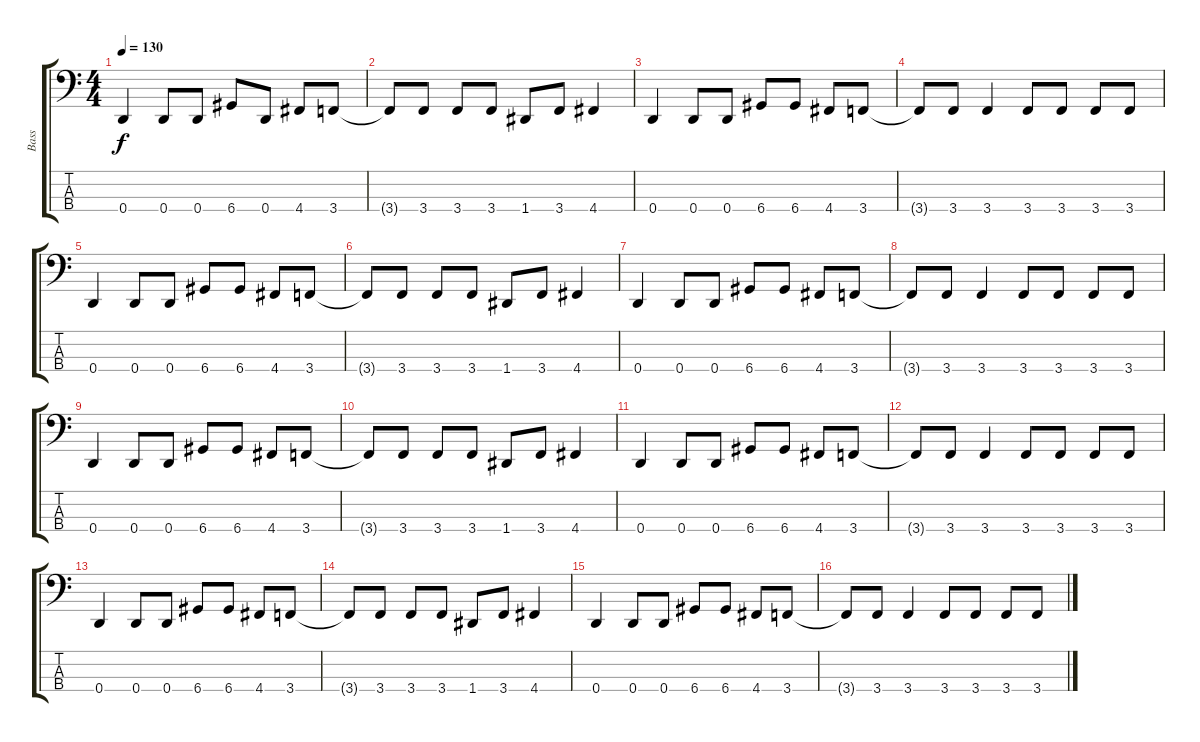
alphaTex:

\track ("Bass" "Bass") {instrument electricbasspick}
\staff {score tabs}
\tuning (G2 D2 A1 D1) {hide}
\ts (4 4)
\tempo 130
\clef f4
\ks c
0.4.4{dy f} 0.4.8 0.4.8 6.4.8 0.4.8 4.4.8 3.4.8 |
3.4{t}.8 3.4.8 3.4.8 3.4.8 1.4.8 3.4.8 4.4.4 |
0.4.4 0.4.8 0.4.8 6.4.8 6.4.8 4.4.8 3.4.8 |
3.4{t}.8 3.4.8 3.4.4 3.4.8 3.4.8 3.4.8 3.4.8 |
0.4.4 0.4.8 0.4.8 6.4.8 6.4.8 4.4.8 3.4.8 |
3.4{t}.8 3.4.8 3.4.8 3.4.8 1.4.8 3.4.8 4.4.4 |
0.4.4 0.4.8 0.4.8 6.4.8 6.4.8 4.4.8 3.4.8 |
3.4{t}.8 3.4.8 3.4.4 3.4.8 3.4.8 3.4.8 3.4.8 |
0.4.4 0.4.8 0.4.8 6.4.8 6.4.8 4.4.8 3.4.8 |
3.4{t}.8 3.4.8 3.4.8 3.4.8 1.4.8 3.4.8 4.4.4 |
0.4.4 0.4.8 0.4.8 6.4.8 6.4.8 4.4.8 3.4.8 |
3.4{t}.8 3.4.8 3.4.4 3.4.8 3.4.8 3.4.8 3.4.8 |
0.4.4 0.4.8 0.4.8 6.4.8 6.4.8 4.4.8 3.4.8 |
3.4{t}.8 3.4.8 3.4.8 3.4.8 1.4.8 3.4.8 4.4.4 |
0.4.4 0.4.8 0.4.8 6.4.8 6.4.8 4.4.8 3.4.8 |
3.4{t}.8 3.4.8 3.4.4 3.4.8 3.4.8 3.4.8 3.4.8
